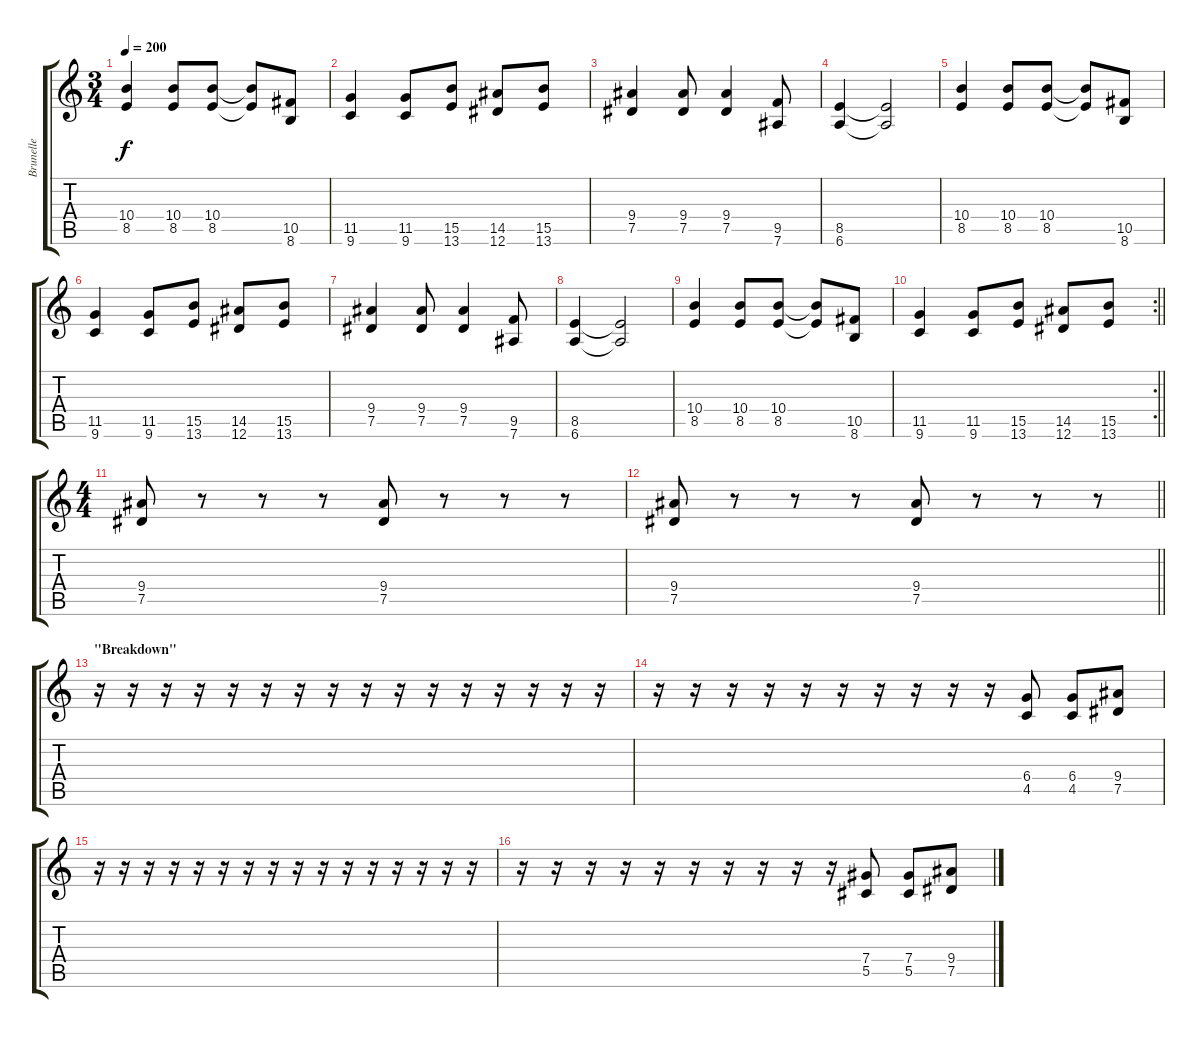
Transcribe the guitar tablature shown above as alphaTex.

\track ("Brunelle" "Brunelle") {instrument distortionguitar}
\staff {score tabs}
\tuning (Eb4 Bb3 Gb3 Db3 Ab2 Eb2) {hide}
\ts (3 4)
\tempo 200
\clef g2
\ks c
(10.4 8.5).4{dy f} (10.4 8.5).8 (10.4 8.5).8 (10.4{t} 8.5{t}).8 (10.5 8.6).8 |
(11.5 9.6).4 (11.5 9.6).8 (15.5 13.6).8 (14.5 12.6).8 (15.5 13.6).8 |
(9.4 7.5).4 (9.4 7.5).8 (9.4 7.5).4 (9.5 7.6).8 |
(8.5 6.6).4 (8.5{t} 6.6{t}).2 |
(10.4 8.5).4 (10.4 8.5).8 (10.4 8.5).8 (10.4{t} 8.5{t}).8 (10.5 8.6).8 |
(11.5 9.6).4 (11.5 9.6).8 (15.5 13.6).8 (14.5 12.6).8 (15.5 13.6).8 |
(9.4 7.5).4 (9.4 7.5).8 (9.4 7.5).4 (9.5 7.6).8 |
(8.5 6.6).4 (8.5{t} 6.6{t}).2 |
(10.4 8.5).4 (10.4 8.5).8 (10.4 8.5).8 (10.4{t} 8.5{t}).8 (10.5 8.6).8 |
\rc 2
\barLineRight lightlight
(11.5 9.6).4 (11.5 9.6).8 (15.5 13.6).8 (14.5 12.6).8 (15.5 13.6).8 |
\ts (4 4)
(9.4 7.5).8 r.8 r.8 r.8 (9.4 7.5).8 r.8 r.8 r.8 |
\barLineRight lightlight
(9.4 7.5).8 r.8 r.8 r.8 (9.4 7.5).8 r.8 r.8 r.8 |
\section ("" "\"Breakdown\"")
r.16 r.16 r.16 r.16 r.16 r.16 r.16 r.16 r.16 r.16 r.16 r.16 r.16 r.16 r.16 r.16 |
r.16 r.16 r.16 r.16 r.16 r.16 r.16 r.16 r.16 r.16 (6.4 4.5).8 (6.4 4.5).8 (9.4 7.5).8 |
r.16 r.16 r.16 r.16 r.16 r.16 r.16 r.16 r.16 r.16 r.16 r.16 r.16 r.16 r.16 r.16 |
r.16 r.16 r.16 r.16 r.16 r.16 r.16 r.16 r.16 r.16 (7.4 5.5).8 (7.4 5.5).8 (9.4 7.5).8
